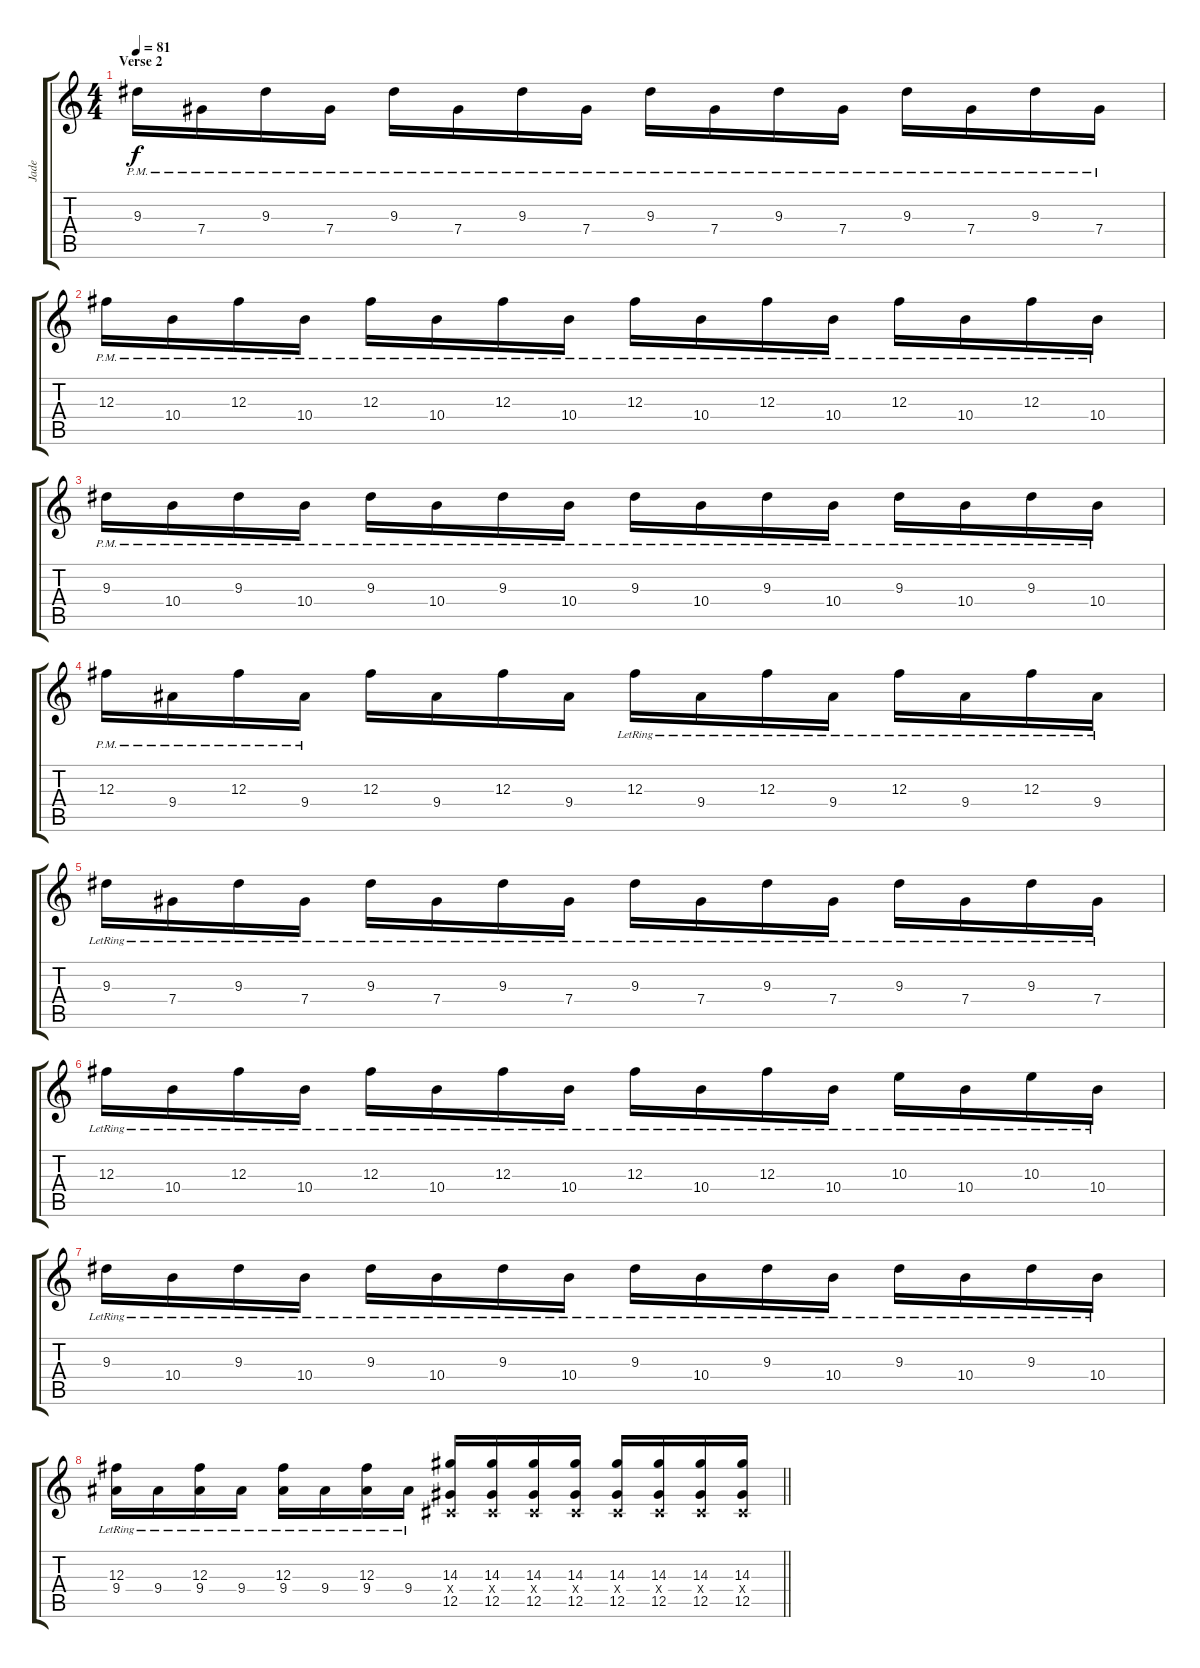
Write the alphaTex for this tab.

\track ("Jade " "Jade ") {instrument overdrivenguitar}
\staff {score tabs}
\tuning (Eb4 Bb3 Gb3 Db3 Ab2 Eb2) {hide}
\ts (4 4)
\section ("" "Verse 2")
\tempo 81
\clef g2
\ks c
9.3{pm}.16{dy f} 7.4{pm}.16 9.3{pm}.16 7.4{pm}.16 9.3{pm}.16 7.4{pm}.16 9.3{pm}.16 7.4{pm}.16 9.3{pm}.16 7.4{pm}.16 9.3{pm}.16 7.4{pm}.16 9.3{pm}.16 7.4{pm}.16 9.3{pm}.16 7.4{pm}.16 |
12.3{pm}.16 10.4{pm}.16 12.3{pm}.16 10.4{pm}.16 12.3{pm}.16 10.4{pm}.16 12.3{pm}.16 10.4{pm}.16 12.3{pm}.16 10.4{pm}.16 12.3{pm}.16 10.4{pm}.16 12.3{pm}.16 10.4{pm}.16 12.3{pm}.16 10.4{pm}.16 |
9.3{pm}.16 10.4{pm}.16 9.3{pm}.16 10.4{pm}.16 9.3{pm}.16 10.4{pm}.16 9.3{pm}.16 10.4{pm}.16 9.3{pm}.16 10.4{pm}.16 9.3{pm}.16 10.4{pm}.16 9.3{pm}.16 10.4{pm}.16 9.3{pm}.16 10.4{pm}.16 |
12.3{pm}.16 9.4{pm}.16 12.3{pm}.16 9.4{pm}.16 12.3.16 9.4.16 12.3.16 9.4.16 12.3{lr}.16 9.4{lr}.16 12.3{lr}.16 9.4{lr}.16 12.3{lr}.16 9.4{lr}.16 12.3{lr}.16 9.4{lr}.16 |
9.3{lr}.16 7.4{lr}.16 9.3{lr}.16 7.4{lr}.16 9.3{lr}.16 7.4{lr}.16 9.3{lr}.16 7.4{lr}.16 9.3{lr}.16 7.4{lr}.16 9.3{lr}.16 7.4{lr}.16 9.3{lr}.16 7.4{lr}.16 9.3{lr}.16 7.4{lr}.16 |
12.3{lr}.16 10.4{lr}.16 12.3{lr}.16 10.4{lr}.16 12.3{lr}.16 10.4{lr}.16 12.3{lr}.16 10.4{lr}.16 12.3{lr}.16 10.4{lr}.16 12.3{lr}.16 10.4{lr}.16 10.3{lr}.16 10.4{lr}.16 10.3{lr}.16 10.4{lr}.16 |
9.3{lr}.16 10.4{lr}.16 9.3{lr}.16 10.4{lr}.16 9.3{lr}.16 10.4{lr}.16 9.3{lr}.16 10.4{lr}.16 9.3{lr}.16 10.4{lr}.16 9.3{lr}.16 10.4{lr}.16 9.3{lr}.16 10.4{lr}.16 9.3{lr}.16 10.4{lr}.16 |
\barLineRight lightlight
(12.3{lr} 9.4{lr}).16 9.4{lr}.16 (12.3{lr} 9.4{lr}).16 9.4{lr}.16 (12.3{lr} 9.4{lr}).16 9.4{lr}.16 (12.3{lr} 9.4{lr}).16 9.4{lr}.16 (14.3 0.4{x} 12.5).16 (14.3 0.4{x} 12.5).16 (14.3 0.4{x} 12.5).16 (14.3 0.4{x} 12.5).16 (14.3 0.4{x} 12.5).16 (14.3 0.4{x} 12.5).16 (14.3 0.4{x} 12.5).16 (14.3 0.4{x} 12.5).16
